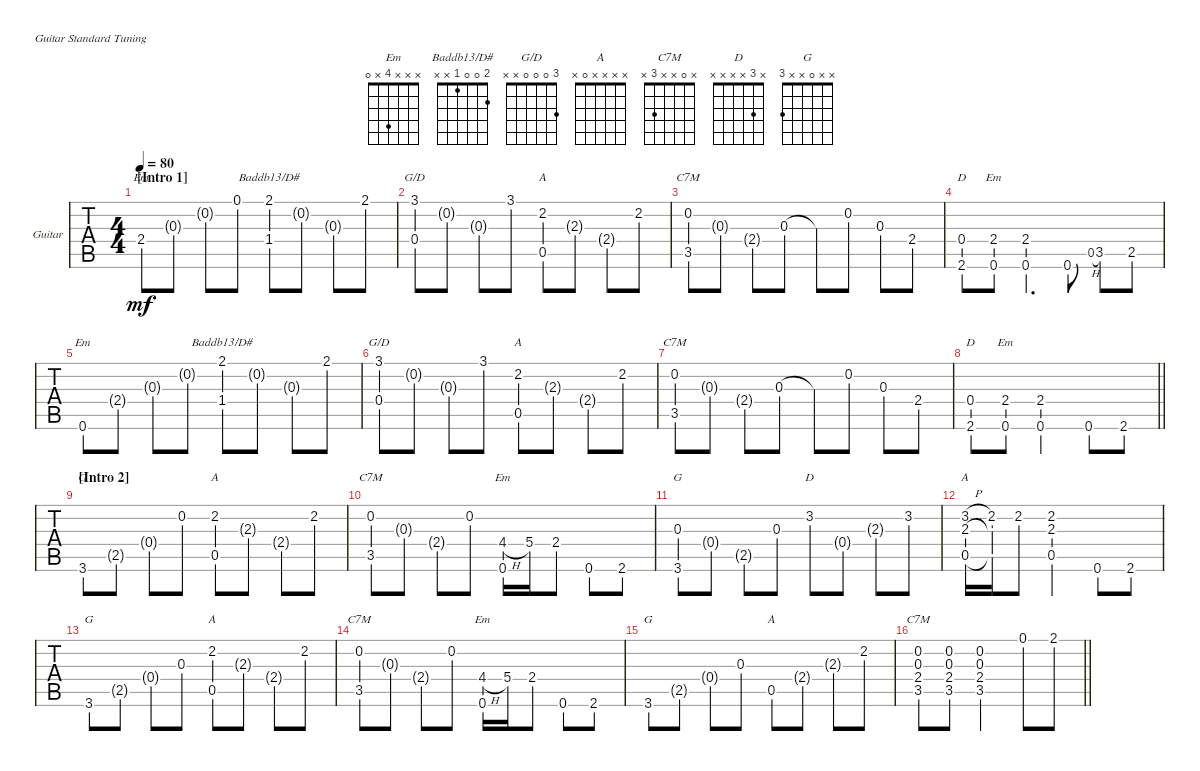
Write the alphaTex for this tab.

\defaultSystemsLayout 4
\bracketExtendMode groupsimilarinstruments
\firstSystemTrackNameOrientation horizontal
\otherSystemsTrackNameOrientation horizontal
\track ("music.kaminari.info" "Guitar") {instrument acousticguitarsteel}
\staff {tabs}
\tuning (E4 B3 G3 D3 A2 E2)
\chord ("Em" 0 0 0 2 x x)
\chord ("Baddb13/D#" 2 0 0 1 x x)
\chord ("G/D" 3 0 0 0 x x)
\chord ("A" x 2 2 2 0 x) {barre (2 2)}
\chord ("C7M" x 0 0 2 3 x)
\chord ("D" x x x 0 x 2)
\chord ("Em" x x x 2 x 0)
\chord ("Em" x x x x x 0)
\chord ("A" x 2 x x 0 x)
\chord ("G" x x x x x 3)
\chord ("C7M" x 0 x x 3 x)
\chord ("Em" x x x 4 x 0)
\chord ("G" x x 0 x x 3)
\chord ("D" x 3 x x x x)
\chord ("A" x 3 2 x 0 x)
\chord ("A" x x x x 0 x)
\ts (4 4)
\beaming (8 2 2 2 2)
\section ("" "[Intro 1]")
\tempo 80
\clef g2
\ks aminor
2.4.8{ch "Em" dy mf instrument acousticguitarsteel} 0.3{g}.8 0.2{g}.8 0.1.8 (1.4 2.1).8{ch "Baddb13/D#"} 0.2{g}.8 0.3{g}.8 2.1.8 |
(0.4 3.1).8{ch "G/D"} 0.2{g}.8 0.3{g}.8 3.1.8 (0.5 2.2).8{ch "A"} 2.3{g}.8 2.4{g}.8 2.2.8 |
(3.5 0.2).8{ch "C7M"} 0.3{g}.8 2.4{g}.8 0.3.8 0.3{t}.8 0.2.8 0.3.8 2.4.8 |
(2.6 0.4).8{ch "D"} (0.6 2.4).8{ch "Em"} (0.6 2.4).4{d} 0.6.8 0.5{h}.8{gr} 3.5.8 2.5.8 |
0.6.8{ch "Em"} 2.4{g}.8 0.3{g}.8 0.2{g}.8 (1.4 2.1).8{ch "Baddb13/D#"} 0.2{g}.8 0.3{g}.8 2.1.8 |
(0.4 3.1).8{ch "G/D"} 0.2{g}.8 0.3{g}.8 3.1.8 (0.5 2.2).8{ch "A"} 2.3{g}.8 2.4{g}.8 2.2.8 |
(3.5 0.2).8{ch "C7M"} 0.3{g}.8 2.4{g}.8 0.3.8 0.3{t}.8 0.2.8 0.3.8 2.4.8 |
\barLineRight lightlight
(2.6 0.4).8{ch "D"} (0.6 2.4).8{ch "Em"} (0.6 2.4).2 0.6.8 2.6.8 |
\section ("" "[Intro 2]")
3.6.8{ch "G"} 2.5{g}.8 0.4{g}.8 0.2.8 (0.5 2.2).8{ch "A"} 2.3{g}.8 2.4{g}.8 2.2.8 |
(3.5 0.2).8{ch "C7M"} 0.3{g}.8 2.4{g}.8 0.2.8 (0.6 4.4{h}).16{ch "Em"} 5.4.16 2.4.8 0.6.8 2.6.8 |
(3.6 0.3).8{ch "G"} 0.4{g}.8 2.5{g}.8 0.3.8 3.2.8{ch "D"} 0.4{g}.8 2.3{g}.8 3.2.8 |
(0.5 2.3 3.2{h}).16{ch "A"} (0.5{t} 2.3{t} 2.2).16 2.2.8 (0.5 2.3 2.2).2 0.6.8 2.6.8 |
3.6.8{ch "G"} 2.5{g}.8 0.4{g}.8 0.3.8 (0.5 2.2).8{ch "A"} 2.3{g}.8 2.4{g}.8 2.2.8 |
(3.5 0.2).8{ch "C7M"} 0.3{g}.8 2.4{g}.8 0.2.8 (0.6 4.4{h}).16{ch "Em"} 5.4.16 2.4.8 0.6.8 2.6.8 |
3.6.8{ch "G"} 2.5{g}.8 0.4{g}.8 0.3.8 0.5.8{ch "A"} 2.4{g}.8 2.3{g}.8 2.2.8 |
\barLineRight lightlight
(3.5 2.4 0.2 0.3).8{ch "C7M"} (3.5 2.4 0.2 0.3).8 (3.5 2.4 0.3 0.2).2 0.1.8 2.1.8
